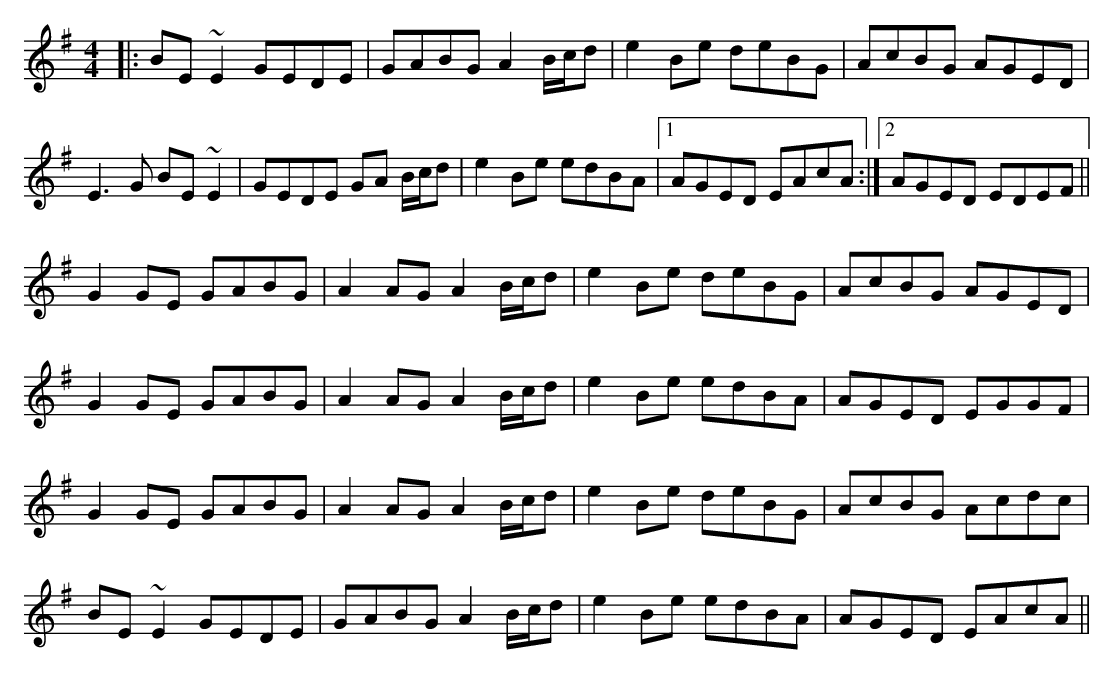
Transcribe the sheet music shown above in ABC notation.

X:1
M:4/4
K:Emin
|:BE~E2 GEDE|GABG A2 B/c/d|e2Be deBG|AcBG AGED|
E3G BE~E2|GEDE GA B/c/d|e2Be edBA|1 AGED EAcA:|2 AGED EDEF||
G2GE GABG|A2AG A2 B/c/d|e2Be deBG|AcBG AGED|
G2GE GABG|A2AG A2 B/c/d|e2Be edBA|AGED EGGF|
G2GE GABG|A2AG A2 B/c/d|e2Be deBG|AcBG Acdc|
BE~E2 GEDE|GABG A2 B/c/d|e2Be edBA|AGED EAcA||
